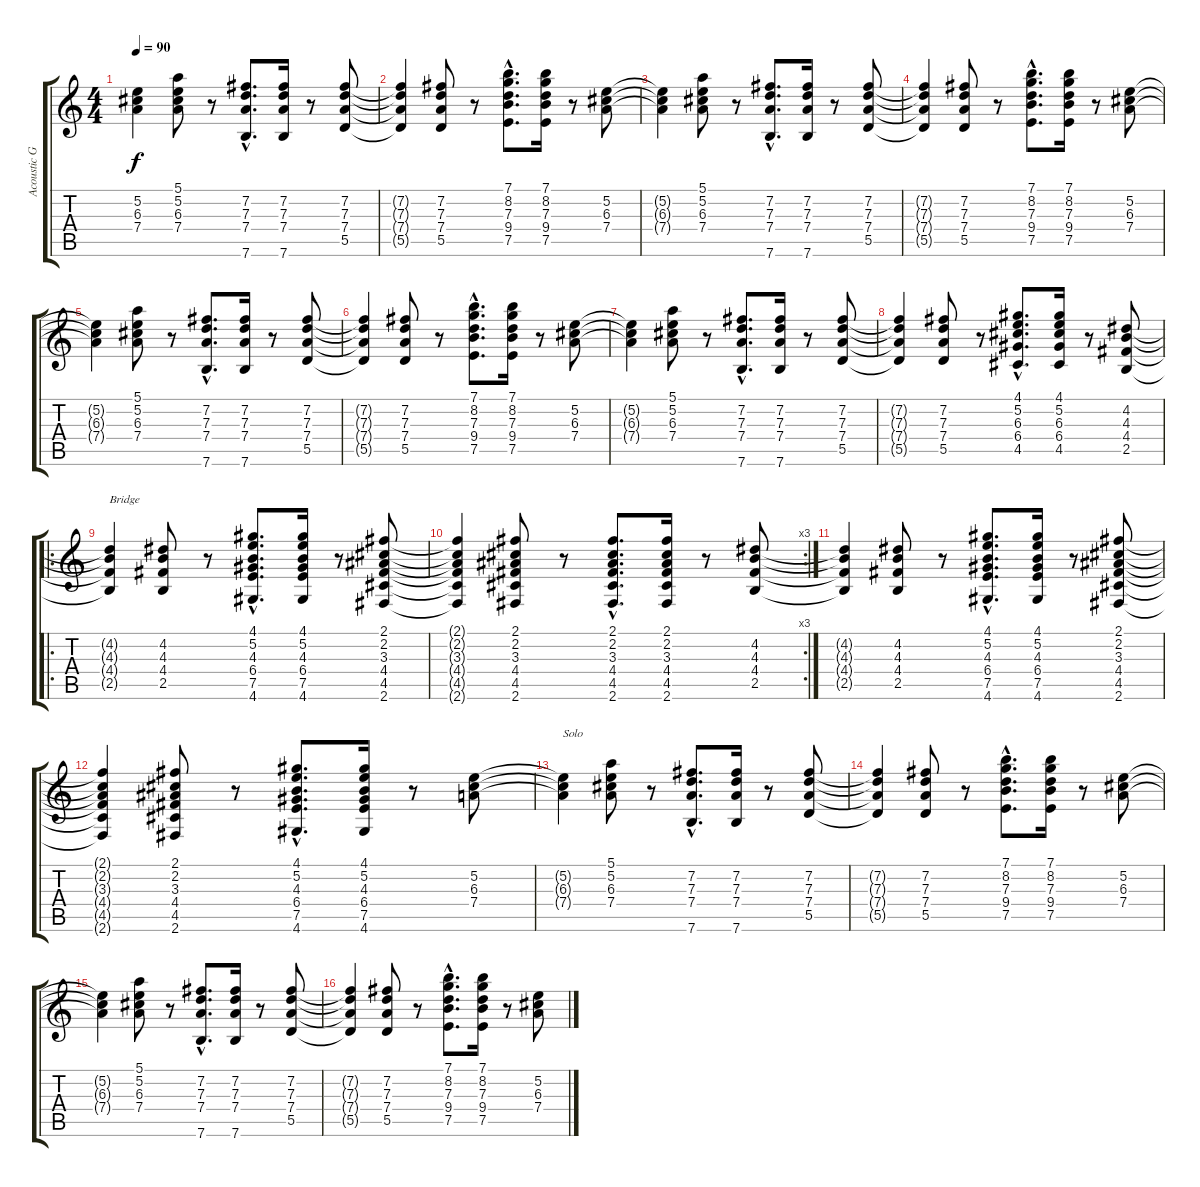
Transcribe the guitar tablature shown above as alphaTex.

\track ("Acoustic Guitar 1" "Acoustic G") {instrument acousticguitarsteel}
\staff {score tabs}
\tuning (E4 B3 G3 D3 A2 E2) {hide}
\ts (4 4)
\tempo 90
\clef g2
\ks c
(5.2{t} 6.3{t} 7.4{t}).4{dy f} (5.1 5.2 6.3 7.4).8 r.8 (7.2{hac} 7.3{hac} 7.4{hac} 7.6{hac}).8{d} (7.2 7.3 7.4 7.6).16 r.8 (7.2 7.3 7.4 5.5).8 |
(7.2{t} 7.3{t} 7.4{t} 5.5{t}).4 (7.2 7.3 7.4 5.5).8 r.8 (7.1{hac} 8.2{hac} 7.3{hac} 9.4{hac} 7.5{hac}).8{d} (7.1 8.2 7.3 9.4 7.5).16 r.8 (5.2 6.3 7.4).8 |
(5.2{t} 6.3{t} 7.4{t}).4 (5.1 5.2 6.3 7.4).8 r.8 (7.2{hac} 7.3{hac} 7.4{hac} 7.6{hac}).8{d} (7.2 7.3 7.4 7.6).16 r.8 (7.2 7.3 7.4 5.5).8 |
(7.2{t} 7.3{t} 7.4{t} 5.5{t}).4 (7.2 7.3 7.4 5.5).8 r.8 (7.1{hac} 8.2{hac} 7.3{hac} 9.4{hac} 7.5{hac}).8{d} (7.1 8.2 7.3 9.4 7.5).16 r.8 (5.2 6.3 7.4).8 |
(5.2{t} 6.3{t} 7.4{t}).4 (5.1 5.2 6.3 7.4).8 r.8 (7.2{hac} 7.3{hac} 7.4{hac} 7.6{hac}).8{d} (7.2 7.3 7.4 7.6).16 r.8 (7.2 7.3 7.4 5.5).8 |
(7.2{t} 7.3{t} 7.4{t} 5.5{t}).4 (7.2 7.3 7.4 5.5).8 r.8 (7.1{hac} 8.2{hac} 7.3{hac} 9.4{hac} 7.5{hac}).8{d} (7.1 8.2 7.3 9.4 7.5).16 r.8 (5.2 6.3 7.4).8 |
(5.2{t} 6.3{t} 7.4{t}).4 (5.1 5.2 6.3 7.4).8 r.8 (7.2{hac} 7.3{hac} 7.4{hac} 7.6{hac}).8{d} (7.2 7.3 7.4 7.6).16 r.8 (7.2 7.3 7.4 5.5).8 |
(7.2{t} 7.3{t} 7.4{t} 5.5{t}).4 (7.2 7.3 7.4 5.5).8 r.8 (4.1{hac} 5.2{hac} 6.3{hac} 6.4{hac} 4.5{hac}).8{d} (4.1 5.2 6.3 6.4 4.5).16 r.8 (4.2 4.3 4.4 2.5).8 |
\ro
(4.2{t} 4.3{t} 4.4{t} 2.5{t}).4{txt "Bridge"} (4.2 4.3 4.4 2.5).8 r.8 (4.1{hac} 5.2{hac} 4.3{hac} 6.4{hac} 7.5{hac} 4.6{hac}).8{d} (4.1 5.2 4.3 6.4 7.5 4.6).16 r.8 (2.1 2.2 3.3 4.4 4.5 2.6).8 |
\rc 3
(2.1{t} 2.2{t} 3.3{t} 4.4{t} 4.5{t} 2.6{t}).4 (2.1 2.2 3.3 4.4 4.5 2.6).8 r.8 (2.1{hac} 2.2{hac} 3.3{hac} 4.4{hac} 4.5{hac} 2.6{hac}).8{d} (2.1 2.2 3.3 4.4 4.5 2.6).16 r.8 (4.2 4.3 4.4 2.5).8 |
(4.2{t} 4.3{t} 4.4{t} 2.5{t}).4 (4.2 4.3 4.4 2.5).8 r.8 (4.1{hac} 5.2{hac} 4.3{hac} 6.4{hac} 7.5{hac} 4.6{hac}).8{d} (4.1 5.2 4.3 6.4 7.5 4.6).16 r.8 (2.1 2.2 3.3 4.4 4.5 2.6).8 |
(2.1{t} 2.2{t} 3.3{t} 4.4{t} 4.5{t} 2.6{t}).4 (2.1 2.2 3.3 4.4 4.5 2.6).8 r.8 (4.1{hac} 5.2{hac} 4.3{hac} 6.4{hac} 7.5{hac} 4.6{hac}).8{d} (4.1 5.2 4.3 6.4 7.5 4.6).16 r.8 (5.2 6.3 7.4).8 |
(5.2{t} 6.3{t} 7.4{t}).4{txt "Solo"} (5.1 5.2 6.3 7.4).8 r.8 (7.2{hac} 7.3{hac} 7.4{hac} 7.6{hac}).8{d} (7.2 7.3 7.4 7.6).16 r.8 (7.2 7.3 7.4 5.5).8 |
(7.2{t} 7.3{t} 7.4{t} 5.5{t}).4 (7.2 7.3 7.4 5.5).8 r.8 (7.1{hac} 8.2{hac} 7.3{hac} 9.4{hac} 7.5{hac}).8{d} (7.1 8.2 7.3 9.4 7.5).16 r.8 (5.2 6.3 7.4).8 |
(5.2{t} 6.3{t} 7.4{t}).4 (5.1 5.2 6.3 7.4).8 r.8 (7.2{hac} 7.3{hac} 7.4{hac} 7.6{hac}).8{d} (7.2 7.3 7.4 7.6).16 r.8 (7.2 7.3 7.4 5.5).8 |
(7.2{t} 7.3{t} 7.4{t} 5.5{t}).4 (7.2 7.3 7.4 5.5).8 r.8 (7.1{hac} 8.2{hac} 7.3{hac} 9.4{hac} 7.5{hac}).8{d} (7.1 8.2 7.3 9.4 7.5).16 r.8 (5.2 6.3 7.4).8
